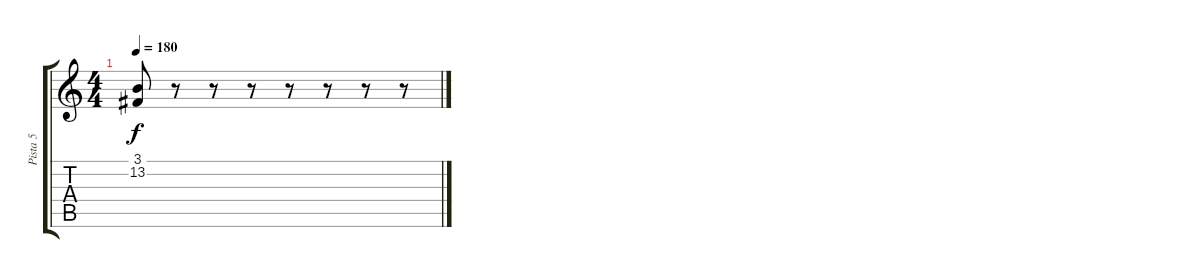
\track ("Pista 5" "Pista 5") {instrument violin}
\staff {score tabs}
\tuning (Eb4 Bb3 Gb3 Db3 Ab2 Eb2) {hide}
\ts (4 4)
\tempo 180
\clef g2
\ks c
(3.1 13.2).8{dy f} r.8 r.8 r.8 r.8 r.8 r.8 r.8
